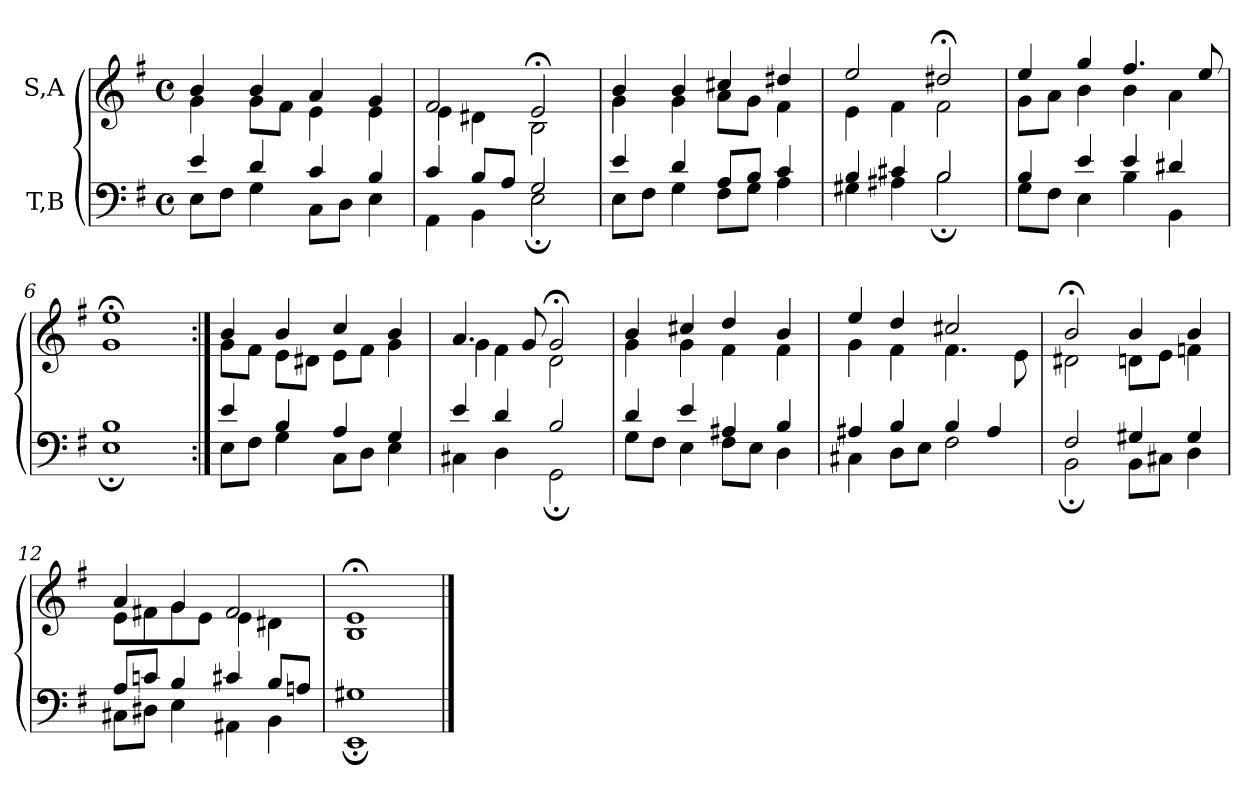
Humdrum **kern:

**kern	**kern
*part2	*part1
*staff2	*staff1
*I"T,B	*I"S,A
*clefF4	*clefG2
*k[f#]	*k[f#]
*M4/4	*M4/4
*met(c)	*met(c)
=1	=1
*^	*^
4e	8EL	4b	4g
.	8F#J	.	.
4d	4G	4b	8gL
.	.	.	8f#J
4c	8CL	4a	4e
.	8DJ	.	.
4B	4E	4g	4e
=2	=2	=2	=2
4c	4AA	2f#	4e
8BL	4BB	.	4d#X
8AJ	.	.	.
2G	2E;	2e;<	2B
=3	=3	=3	=3
4e	8EL	4b	4g
.	8F#J	.	.
4d	4G	4b	4g
8AL	8F#L	4cc#X	8aL
8BJ	8GJ	.	8gJ
4c	4A	4dd#X	4f#
=4	=4	=4	=4
4B	4G#X	2ee	4e
4c#X	4A#X	.	4f#
2B	2B;	2dd#X;<	2f#
=5	=5	=5	=5
4B	8GL	4ee	8gL
.	8F#J	.	8aJ
4e	4E	4gg	4b
4e	4B	4.ff#	4b
4d#X	4BB	.	4a
.	.	8ee	.
=6	=6	=6	=6
1B	1E;	1ee;<	1g
=7:|!	=7:|!	=7:|!	=7:|!
4e	8EL	4b	8gL
.	8F#J	.	8f#J
4B	4G	4b	8eL
.	.	.	8d#XJ
4A	8CL	4cc	8eL
.	8DJ	.	8f#J
4G	4E	4b	4g
=8	=8	=8	=8
4e	4C#X	4.a	4g
4d	4D	.	4f#
.	.	8g	.
2B	2GG;	2g;<	2d
=9	=9	=9	=9
4d	8GL	4b	4g
.	8F#J	.	.
4e	4E	4cc#X	4g
4A#X	8F#L	4dd	4f#
.	8EJ	.	.
4B	4D	4b	4f#
=10	=10	=10	=10
4A#X	4C#X	4ee	4g
4B	8DL	4dd	4f#
.	8EJ	.	.
4B	2F#	2cc#X	4.f#
4A#	.	.	.
.	.	.	8e
=11	=11	=11	=11
2F#	2BB;	2b;<	2d#X
4G#X	8BBL	4b	8dnL
.	8C#XJ	.	8eJ
4G#	4D	4b	4fn
=12	=12	=12	=12
8AL	8C#XL	4a	8eL
8cnJ	8D#XJ	.	8f#X
4B	4E	4g	8g
.	.	.	8eJ
4c#X	4AA#X	2f#	4e
8BL	4BB	.	4d#X
8AnJ	.	.	.
=13	=13	=13	=13
1G#X	1EE;	1e;<	1B
*v	*v	*	*
*	*v	*v
==	==
*-	*-
